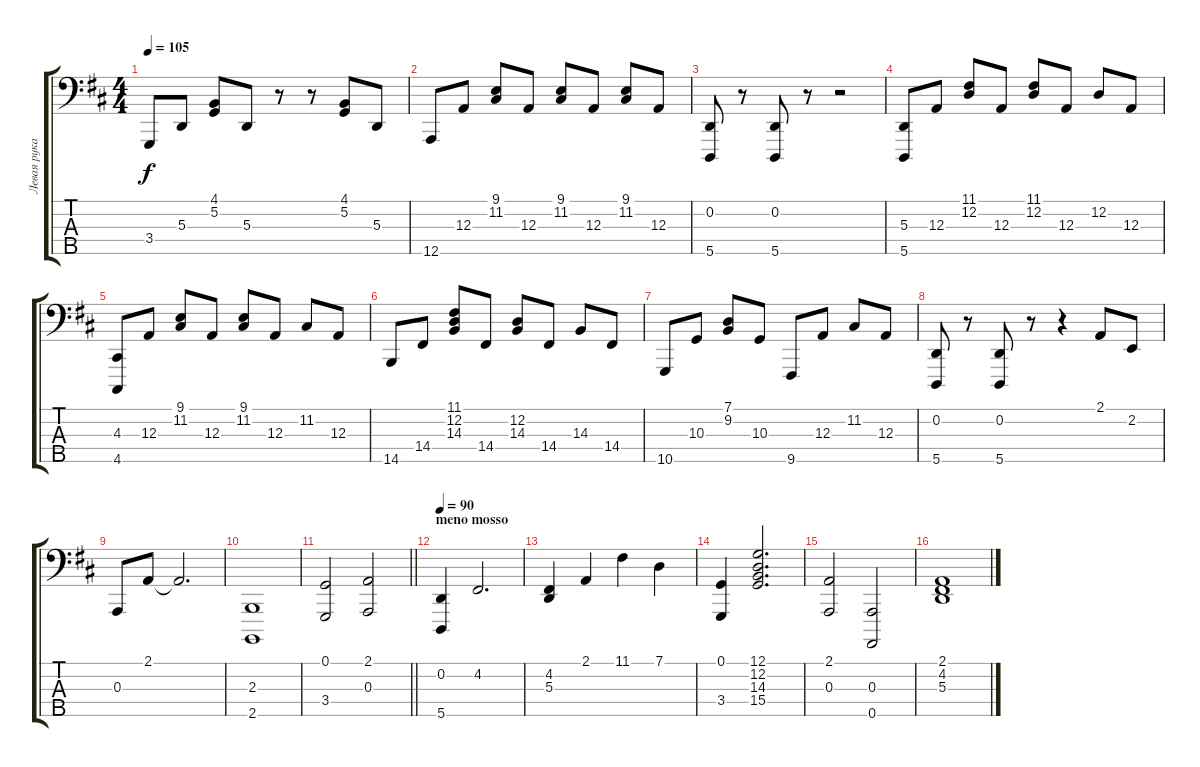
\track ("Левая рука ( Left hand )" "Левая рука") {instrument acousticgrandpiano}
\staff {score tabs}
\tuning (G2 D2 A1 E1 A0) {hide}
\ts (4 4)
\tempo 105
\clef f4
\ks d
3.4.8{dy f} 5.3.8 (4.1 5.2).8 5.3.8 r.8 r.8 (4.1 5.2).8 5.3.8 |
12.5.8 12.3.8 (9.1 11.2).8 12.3.8 (9.1 11.2).8 12.3.8 (9.1 11.2).8 12.3.8 |
(0.2 5.5).8 r.8 (0.2 5.5).8 r.8 r.2 |
(5.3 5.5).8 12.3.8 (11.1 12.2).8 12.3.8 (11.1 12.2).8 12.3.8 12.2.8 12.3.8 |
(4.3 4.5).8 12.3.8 (9.1 11.2).8 12.3.8 (9.1 11.2).8 12.3.8 11.2.8 12.3.8 |
14.5.8 14.4.8 (11.1 12.2 14.3).8 14.4.8 (12.2 14.3).8 14.4.8 14.3.8 14.4.8 |
10.5.8 10.3.8 (7.1 9.2).8 10.3.8 9.5.8 12.3.8 11.2.8 12.3.8 |
(0.2 5.5).8 r.8 (0.2 5.5).8 r.8 r.4 2.1.8 2.2.8 |
0.3.8 2.1.8 2.1{t}.2{d} |
(2.3 2.5).1 |
\barLineRight lightlight
(0.1 3.4).2 (2.1 0.3).2 |
\section ("" "meno mosso")
\tempo 90
(0.2 5.5).4 4.2.2{d} |
(4.2 5.3).4 2.1.4 11.1.4 7.1.4 |
(0.1 3.4).4 (12.1 12.2 14.3 15.4).2{d} |
(2.1 0.3).2 (0.3 0.5).2 |
(2.1 4.2 5.3).1
